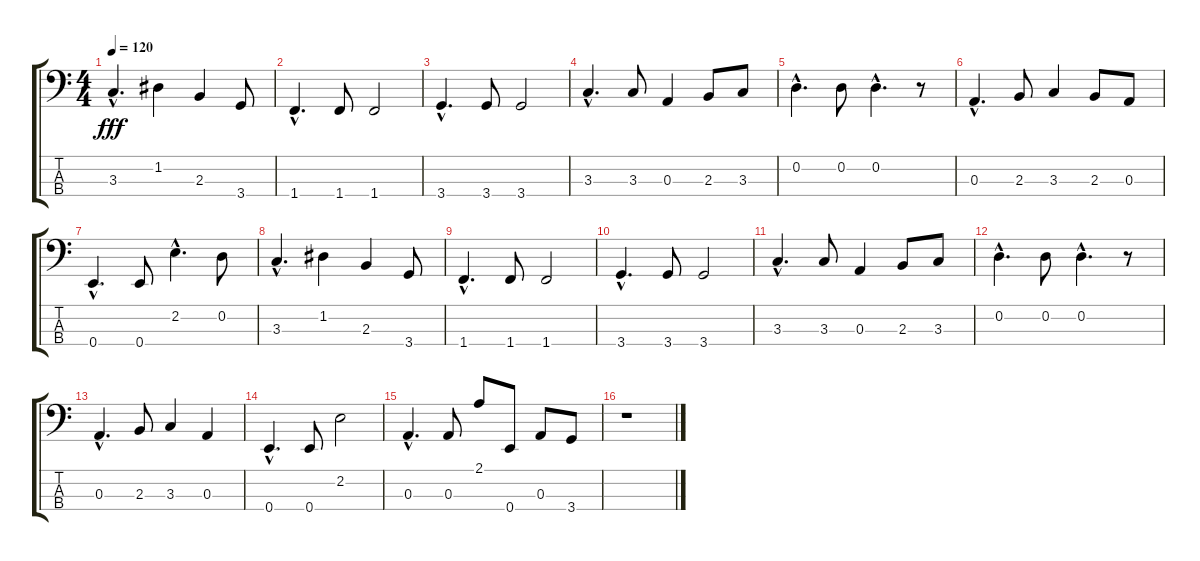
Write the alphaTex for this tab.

\track "" {instrument electricbassfinger}
\staff {score tabs}
\tuning (G2 D2 A1 E1) {hide}
\ts (4 4)
\tempo 120
\clef f4
\ks c
3.3{hac}.4{d dy fff} 1.2.4 2.3.4 3.4.8 |
1.4{hac}.4{d} 1.4.8 1.4.2 |
3.4{hac}.4{d} 3.4.8 3.4.2 |
3.3{hac}.4{d} 3.3.8 0.3.4 2.3.8 3.3.8 |
0.2{hac}.4{d} 0.2.8 0.2{hac}.4{d} r.8 |
0.3{hac}.4{d} 2.3.8 3.3.4 2.3.8 0.3.8 |
0.4{hac}.4{d} 0.4.8 2.2{hac}.4{d} 0.2.8 |
3.3{hac}.4{d} 1.2.4 2.3.4 3.4.8 |
1.4{hac}.4{d} 1.4.8 1.4.2 |
3.4{hac}.4{d} 3.4.8 3.4.2 |
3.3{hac}.4{d} 3.3.8 0.3.4 2.3.8 3.3.8 |
0.2{hac}.4{d} 0.2.8 0.2{hac}.4{d} r.8 |
0.3{hac}.4{d} 2.3.8 3.3.4 0.3.4 |
0.4{hac}.4{d} 0.4.8 2.2.2 |
0.3{hac}.4{d} 0.3.8 2.1.8 0.4.8 0.3.8 3.4.8 |
r.1
